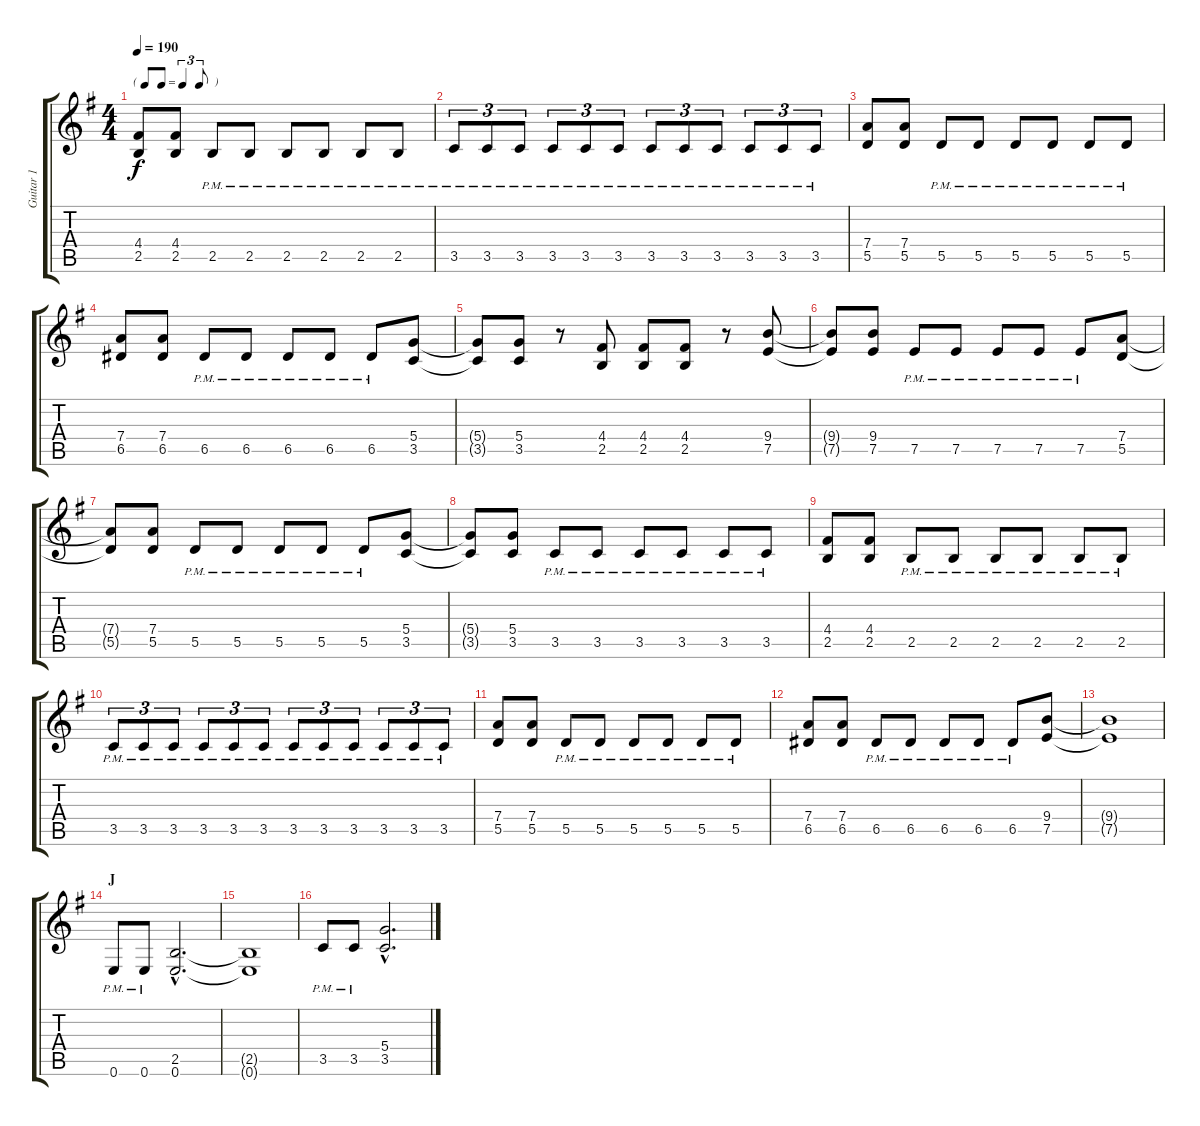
\track ("Guitar 1" "Guitar 1") {instrument distortionguitar}
\staff {score tabs}
\tuning (E4 B3 G3 D3 A2 E2) {hide}
\ts (4 4)
\tf triplet8th
\tempo 190
\clef g2
\ks g
(4.4 2.5).8{dy f} (4.4 2.5).8 2.5{pm}.8 2.5{pm}.8 2.5{pm}.8 2.5{pm}.8 2.5{pm}.8 2.5{pm}.8 |
3.5{pm}.8{tu (3 2)} 3.5{pm}.8{tu (3 2)} 3.5{pm}.8{tu (3 2)} 3.5{pm}.8{tu (3 2)} 3.5{pm}.8{tu (3 2)} 3.5{pm}.8{tu (3 2)} 3.5{pm}.8{tu (3 2)} 3.5{pm}.8{tu (3 2)} 3.5{pm}.8{tu (3 2)} 3.5{pm}.8{tu (3 2)} 3.5{pm}.8{tu (3 2)} 3.5{pm}.8{tu (3 2)} |
(7.4 5.5).8 (7.4 5.5).8 5.5{pm}.8 5.5{pm}.8 5.5{pm}.8 5.5{pm}.8 5.5{pm}.8 5.5{pm}.8 |
(7.4 6.5).8 (7.4 6.5).8 6.5{pm}.8 6.5{pm}.8 6.5{pm}.8 6.5{pm}.8 6.5{pm}.8 (5.4 3.5).8 |
(5.4{t} 3.5{t}).8 (5.4 3.5).8 r.8 (4.4 2.5).8 (4.4 2.5).8 (4.4 2.5).8 r.8 (9.4 7.5).8 |
(9.4{t} 7.5{t}).8 (9.4 7.5).8 7.5{pm}.8 7.5{pm}.8 7.5{pm}.8 7.5{pm}.8 7.5{pm}.8 (7.4 5.5).8 |
(7.4{t} 5.5{t}).8 (7.4 5.5).8 5.5{pm}.8 5.5{pm}.8 5.5{pm}.8 5.5{pm}.8 5.5{pm}.8 (5.4 3.5).8 |
(5.4{t} 3.5{t}).8 (5.4 3.5).8 3.5{pm}.8 3.5{pm}.8 3.5{pm}.8 3.5{pm}.8 3.5{pm}.8 3.5{pm}.8 |
(4.4 2.5).8 (4.4 2.5).8 2.5{pm}.8 2.5{pm}.8 2.5{pm}.8 2.5{pm}.8 2.5{pm}.8 2.5{pm}.8 |
3.5{pm}.8{tu (3 2)} 3.5{pm}.8{tu (3 2)} 3.5{pm}.8{tu (3 2)} 3.5{pm}.8{tu (3 2)} 3.5{pm}.8{tu (3 2)} 3.5{pm}.8{tu (3 2)} 3.5{pm}.8{tu (3 2)} 3.5{pm}.8{tu (3 2)} 3.5{pm}.8{tu (3 2)} 3.5{pm}.8{tu (3 2)} 3.5{pm}.8{tu (3 2)} 3.5{pm}.8{tu (3 2)} |
(7.4 5.5).8 (7.4 5.5).8 5.5{pm}.8 5.5{pm}.8 5.5{pm}.8 5.5{pm}.8 5.5{pm}.8 5.5{pm}.8 |
(7.4 6.5).8 (7.4 6.5).8 6.5{pm}.8 6.5{pm}.8 6.5{pm}.8 6.5{pm}.8 6.5{pm}.8 (9.4 7.5).8 |
(9.4{t} 7.5{t}).1 |
\section ("" "J")
0.6{pm}.8 0.6{pm}.8 (2.5{hac} 0.6{hac}).2{d} |
(2.5{t} 0.6{t}).1 |
3.5{pm}.8 3.5{pm}.8 (5.4{hac} 3.5{hac}).2{d}
